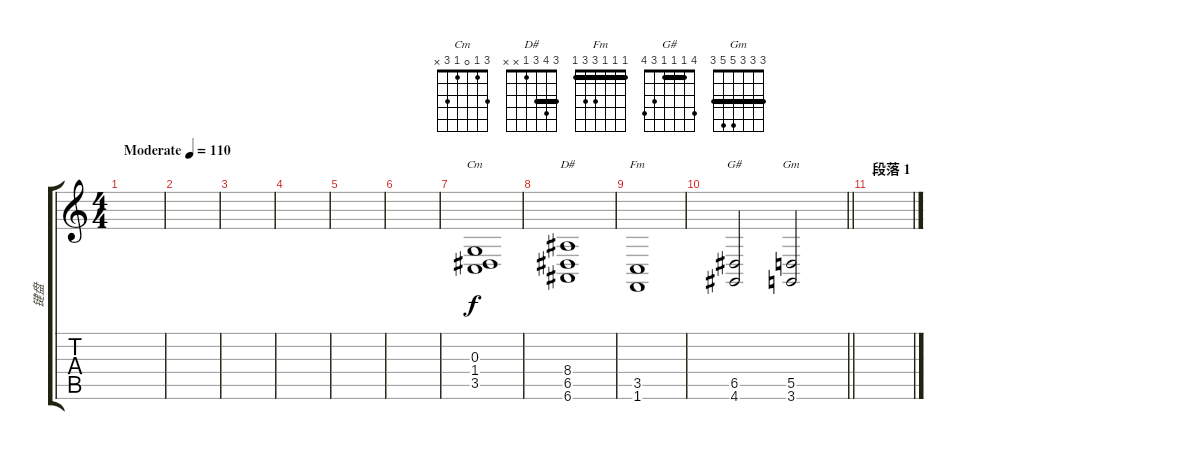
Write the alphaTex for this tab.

\track ("键盘" "键盘") {instrument synthstrings1}
\staff {score tabs}
\tuning (E4 B3 G3 D3 A2 E2) {hide}
\chord ("Cm" 3 1 0 1 3 x)
\chord ("D#" 3 4 3 1 x x) {barre 3}
\chord ("Fm" 1 1 1 3 3 1) {barre 1}
\chord ("G#" 4 1 1 1 3 4) {barre 1}
\chord ("Gm" 3 3 3 5 5 3) {barre 3}
\ts (4 4)
\tempo (110 "Moderate")
\clef g2
\ks c
|
|
|
|
|
|
(0.3 1.4 3.5).1{ch "Cm"} |
(8.4 6.5 6.6).1{ch "D#"} |
(3.5 1.6).1{ch "Fm"} |
\barLineRight lightlight
(6.5 4.6).2{ch "G#"} (5.5 3.6).2{ch "Gm"} |
\section ("" "段落 1")
